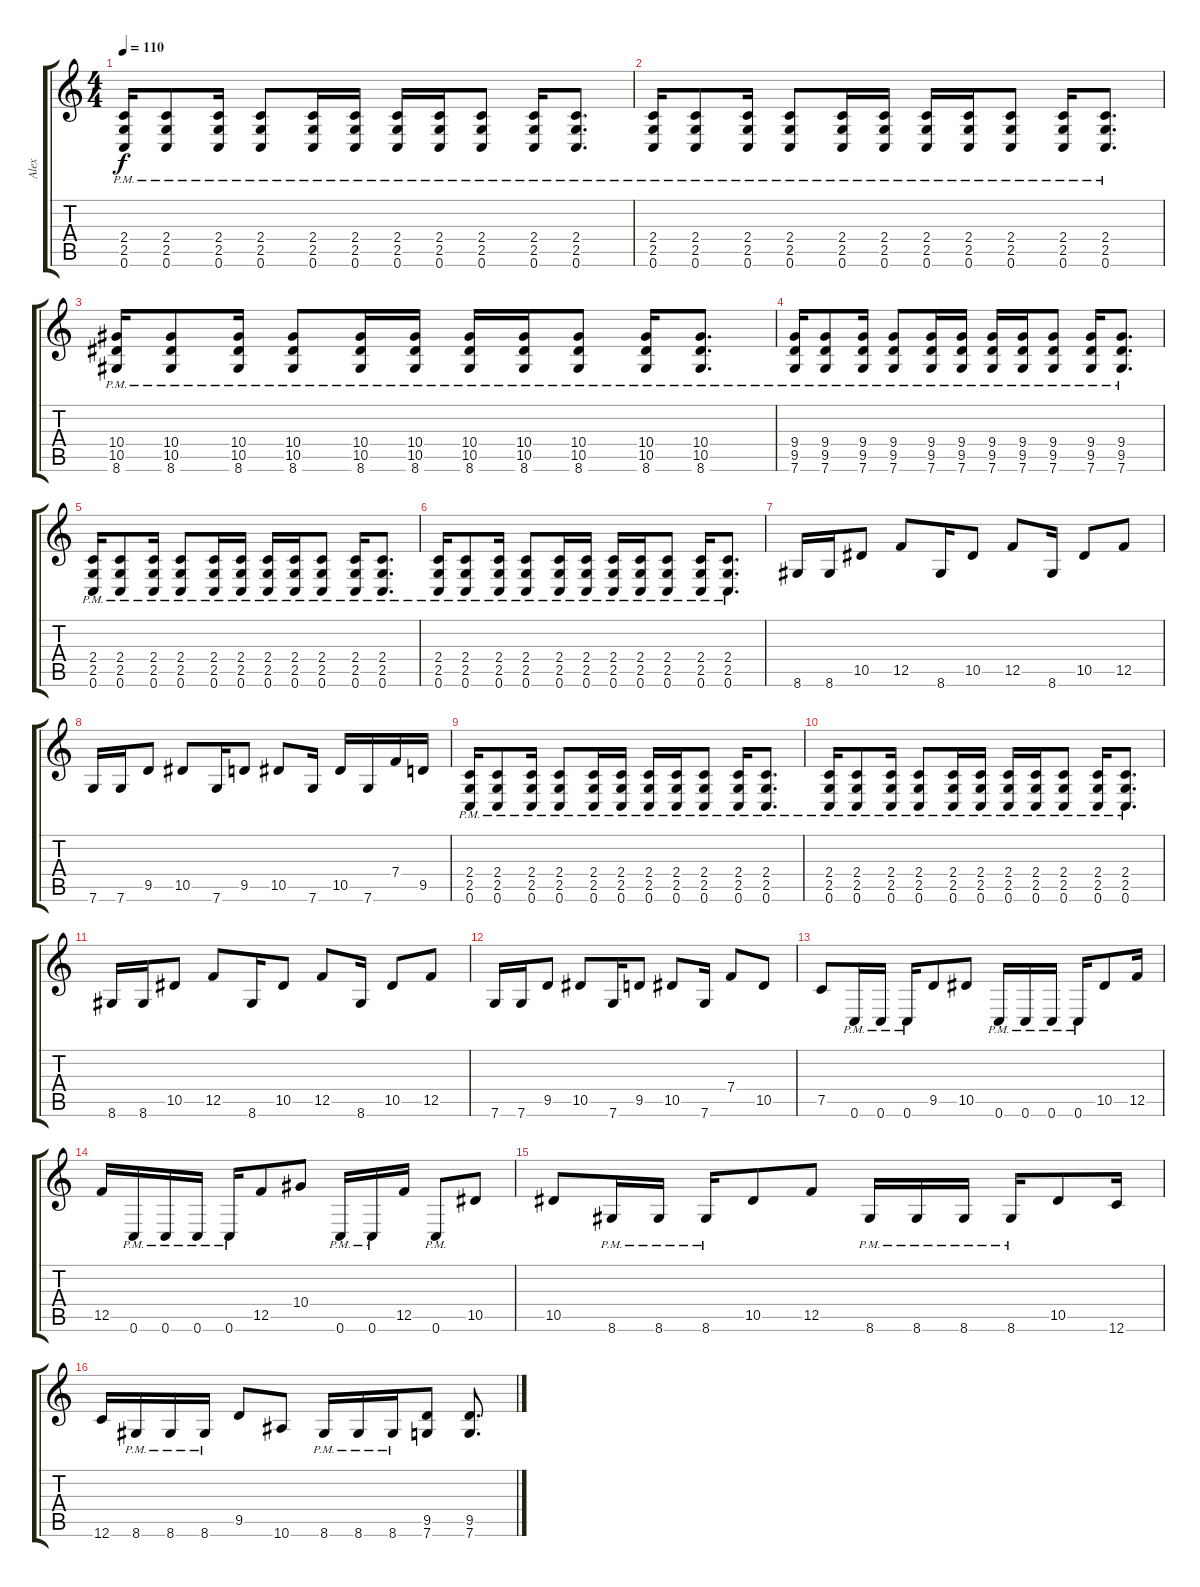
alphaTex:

\track ("Alex" "Alex") {instrument distortionguitar}
\staff {score tabs}
\tuning (C4 G3 Eb3 Bb2 F2 C2) {hide}
\ts (4 4)
\tempo 110
\clef g2
\ks c
(2.4{pm} 2.5{pm} 0.6{pm}).16{dy f} (2.4{pm} 2.5{pm} 0.6{pm}).8 (2.4{pm} 2.5{pm} 0.6{pm}).16 (2.4{pm} 2.5{pm} 0.6{pm}).8 (2.4{pm} 2.5{pm} 0.6{pm}).16 (2.4{pm} 2.5{pm} 0.6{pm}).16 (2.4{pm} 2.5{pm} 0.6{pm}).16 (2.4{pm} 2.5{pm} 0.6{pm}).16 (2.4{pm} 2.5{pm} 0.6{pm}).8 (2.4{pm} 2.5{pm} 0.6{pm}).16 (2.4{pm} 2.5{pm} 0.6{pm}).8{d} |
(2.4{pm} 2.5{pm} 0.6{pm}).16 (2.4{pm} 2.5{pm} 0.6{pm}).8 (2.4{pm} 2.5{pm} 0.6{pm}).16 (2.4{pm} 2.5{pm} 0.6{pm}).8 (2.4{pm} 2.5{pm} 0.6{pm}).16 (2.4{pm} 2.5{pm} 0.6{pm}).16 (2.4{pm} 2.5{pm} 0.6{pm}).16 (2.4{pm} 2.5{pm} 0.6{pm}).16 (2.4{pm} 2.5{pm} 0.6{pm}).8 (2.4{pm} 2.5{pm} 0.6{pm}).16 (2.4{pm} 2.5{pm} 0.6{pm}).8{d} |
(10.4{pm} 10.5{pm} 8.6{pm}).16 (10.4{pm} 10.5{pm} 8.6{pm}).8 (10.4{pm} 10.5{pm} 8.6{pm}).16 (10.4{pm} 10.5{pm} 8.6{pm}).8 (10.4{pm} 10.5{pm} 8.6{pm}).16 (10.4{pm} 10.5{pm} 8.6{pm}).16 (10.4{pm} 10.5{pm} 8.6{pm}).16 (10.4{pm} 10.5{pm} 8.6{pm}).16 (10.4{pm} 10.5{pm} 8.6{pm}).8 (10.4{pm} 10.5{pm} 8.6{pm}).16 (10.4{pm} 10.5{pm} 8.6{pm}).8{d} |
(9.4{pm} 9.5{pm} 7.6{pm}).16 (9.4{pm} 9.5{pm} 7.6{pm}).8 (9.4{pm} 9.5{pm} 7.6{pm}).16 (9.4{pm} 9.5{pm} 7.6{pm}).8 (9.4{pm} 9.5{pm} 7.6{pm}).16 (9.4{pm} 9.5{pm} 7.6{pm}).16 (9.4{pm} 9.5{pm} 7.6{pm}).16 (9.4{pm} 9.5{pm} 7.6{pm}).16 (9.4{pm} 9.5{pm} 7.6{pm}).8 (9.4{pm} 9.5{pm} 7.6{pm}).16 (9.4{pm} 9.5{pm} 7.6{pm}).8{d} |
(2.4{pm} 2.5{pm} 0.6{pm}).16 (2.4{pm} 2.5{pm} 0.6{pm}).8 (2.4{pm} 2.5{pm} 0.6{pm}).16 (2.4{pm} 2.5{pm} 0.6{pm}).8 (2.4{pm} 2.5{pm} 0.6{pm}).16 (2.4{pm} 2.5{pm} 0.6{pm}).16 (2.4{pm} 2.5{pm} 0.6{pm}).16 (2.4{pm} 2.5{pm} 0.6{pm}).16 (2.4{pm} 2.5{pm} 0.6{pm}).8 (2.4{pm} 2.5{pm} 0.6{pm}).16 (2.4{pm} 2.5{pm} 0.6{pm}).8{d} |
(2.4{pm} 2.5{pm} 0.6{pm}).16 (2.4{pm} 2.5{pm} 0.6{pm}).8 (2.4{pm} 2.5{pm} 0.6{pm}).16 (2.4{pm} 2.5{pm} 0.6{pm}).8 (2.4{pm} 2.5{pm} 0.6{pm}).16 (2.4{pm} 2.5{pm} 0.6{pm}).16 (2.4{pm} 2.5{pm} 0.6{pm}).16 (2.4{pm} 2.5{pm} 0.6{pm}).16 (2.4{pm} 2.5{pm} 0.6{pm}).8 (2.4{pm} 2.5{pm} 0.6{pm}).16 (2.4{pm} 2.5{pm} 0.6{pm}).8{d} |
8.6.16 8.6.16 10.5.8 12.5.8 8.6.16 10.5.8 12.5.8 8.6.16 10.5.8 12.5.8 |
7.6.16 7.6.16 9.5.8 10.5.8 7.6.16 9.5.8 10.5.8 7.6.16 10.5.16 7.6.16 7.4.16 9.5.16 |
(2.4{pm} 2.5{pm} 0.6{pm}).16 (2.4{pm} 2.5{pm} 0.6{pm}).8 (2.4{pm} 2.5{pm} 0.6{pm}).16 (2.4{pm} 2.5{pm} 0.6{pm}).8 (2.4{pm} 2.5{pm} 0.6{pm}).16 (2.4{pm} 2.5{pm} 0.6{pm}).16 (2.4{pm} 2.5{pm} 0.6{pm}).16 (2.4{pm} 2.5{pm} 0.6{pm}).16 (2.4{pm} 2.5{pm} 0.6{pm}).8 (2.4{pm} 2.5{pm} 0.6{pm}).16 (2.4{pm} 2.5{pm} 0.6{pm}).8{d} |
(2.4{pm} 2.5{pm} 0.6{pm}).16 (2.4{pm} 2.5{pm} 0.6{pm}).8 (2.4{pm} 2.5{pm} 0.6{pm}).16 (2.4{pm} 2.5{pm} 0.6{pm}).8 (2.4{pm} 2.5{pm} 0.6{pm}).16 (2.4{pm} 2.5{pm} 0.6{pm}).16 (2.4{pm} 2.5{pm} 0.6{pm}).16 (2.4{pm} 2.5{pm} 0.6{pm}).16 (2.4{pm} 2.5{pm} 0.6{pm}).8 (2.4{pm} 2.5{pm} 0.6{pm}).16 (2.4{pm} 2.5{pm} 0.6{pm}).8{d} |
8.6.16 8.6.16 10.5.8 12.5.8 8.6.16 10.5.8 12.5.8 8.6.16 10.5.8 12.5.8 |
7.6.16 7.6.16 9.5.8 10.5.8 7.6.16 9.5.8 10.5.8 7.6.16 7.4.8 10.5.8 |
7.5.8 0.6{pm}.16 0.6{pm}.16 0.6{pm}.16 9.5.8 10.5.8 0.6{pm}.16 0.6{pm}.16 0.6{pm}.16 0.6{pm}.16 10.5.8 12.5.16 |
12.5.16 0.6{pm}.16 0.6{pm}.16 0.6{pm}.16 0.6{pm}.16 12.5.8 10.4.8 0.6{pm}.16 0.6{pm}.16 12.5.16 0.6{pm}.8 10.5.8 |
10.5.8 8.6{pm}.16 8.6{pm}.16 8.6{pm}.16 10.5.8 12.5.8 8.6{pm}.16 8.6{pm}.16 8.6{pm}.16 8.6{pm}.16 10.5.8 12.6.16 |
12.6.16 8.6{pm}.16 8.6{pm}.16 8.6{pm}.16 9.5.8 10.6.8 8.6{pm}.16 8.6{pm}.16 8.6{pm}.16 (9.5 7.6).8 (9.5 7.6).8{d}
